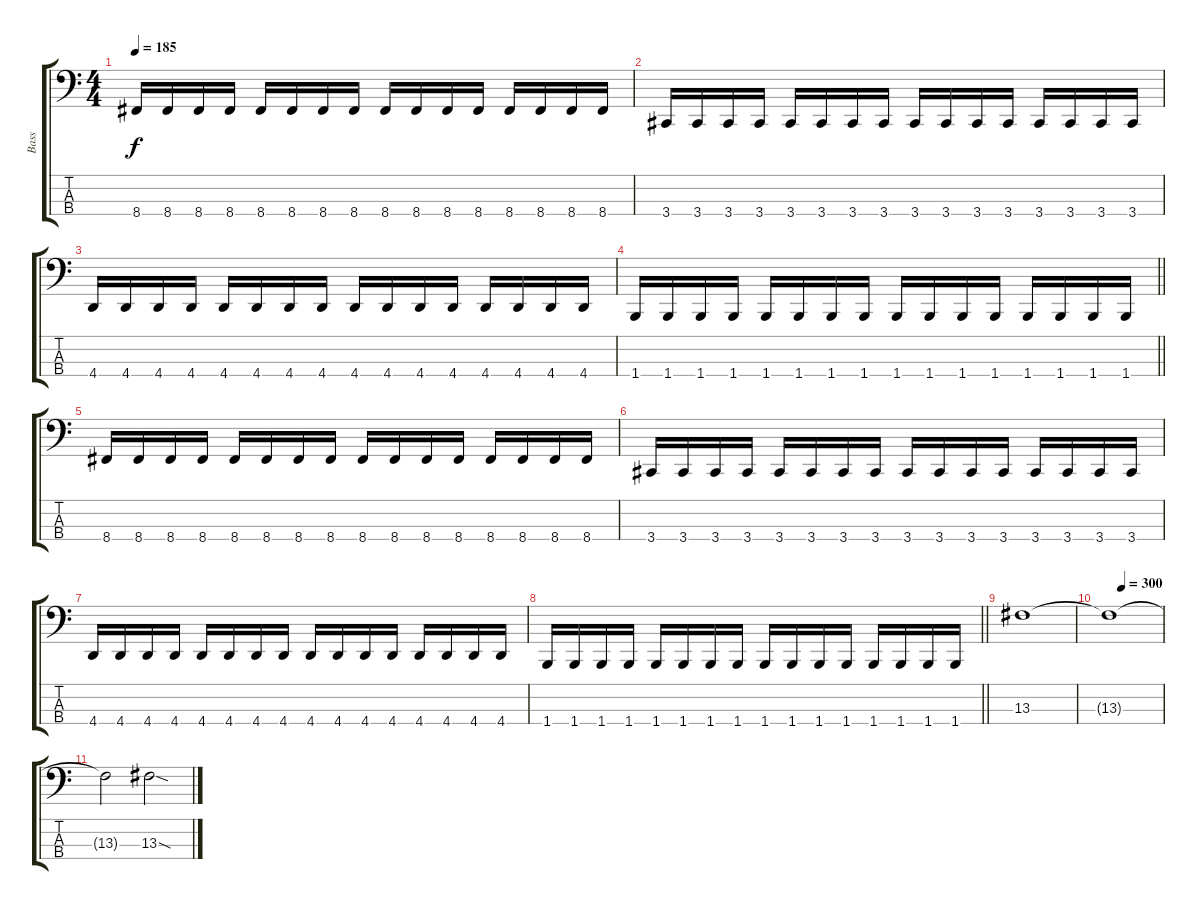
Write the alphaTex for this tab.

\track ("Bass" "Bass") {instrument electricbassfinger}
\staff {score tabs}
\tuning (Eb2 Bb1 F1 Bb0) {hide}
\ts (4 4)
\tempo 185
\clef f4
\ks c
8.4.16{dy f} 8.4.16 8.4.16 8.4.16 8.4.16 8.4.16 8.4.16 8.4.16 8.4.16 8.4.16 8.4.16 8.4.16 8.4.16 8.4.16 8.4.16 8.4.16 |
3.4.16 3.4.16 3.4.16 3.4.16 3.4.16 3.4.16 3.4.16 3.4.16 3.4.16 3.4.16 3.4.16 3.4.16 3.4.16 3.4.16 3.4.16 3.4.16 |
4.4.16 4.4.16 4.4.16 4.4.16 4.4.16 4.4.16 4.4.16 4.4.16 4.4.16 4.4.16 4.4.16 4.4.16 4.4.16 4.4.16 4.4.16 4.4.16 |
\barLineRight lightlight
1.4.16 1.4.16 1.4.16 1.4.16 1.4.16 1.4.16 1.4.16 1.4.16 1.4.16 1.4.16 1.4.16 1.4.16 1.4.16 1.4.16 1.4.16 1.4.16 |
8.4.16 8.4.16 8.4.16 8.4.16 8.4.16 8.4.16 8.4.16 8.4.16 8.4.16 8.4.16 8.4.16 8.4.16 8.4.16 8.4.16 8.4.16 8.4.16 |
3.4.16 3.4.16 3.4.16 3.4.16 3.4.16 3.4.16 3.4.16 3.4.16 3.4.16 3.4.16 3.4.16 3.4.16 3.4.16 3.4.16 3.4.16 3.4.16 |
4.4.16 4.4.16 4.4.16 4.4.16 4.4.16 4.4.16 4.4.16 4.4.16 4.4.16 4.4.16 4.4.16 4.4.16 4.4.16 4.4.16 4.4.16 4.4.16 |
\barLineRight lightlight
1.4.16 1.4.16 1.4.16 1.4.16 1.4.16 1.4.16 1.4.16 1.4.16 1.4.16 1.4.16 1.4.16 1.4.16 1.4.16 1.4.16 1.4.16 1.4.16 |
13.3.1 |
\tempo (300 0.25)
13.3{t}.1 |
13.3{t}.2 13.3{sod}.2
